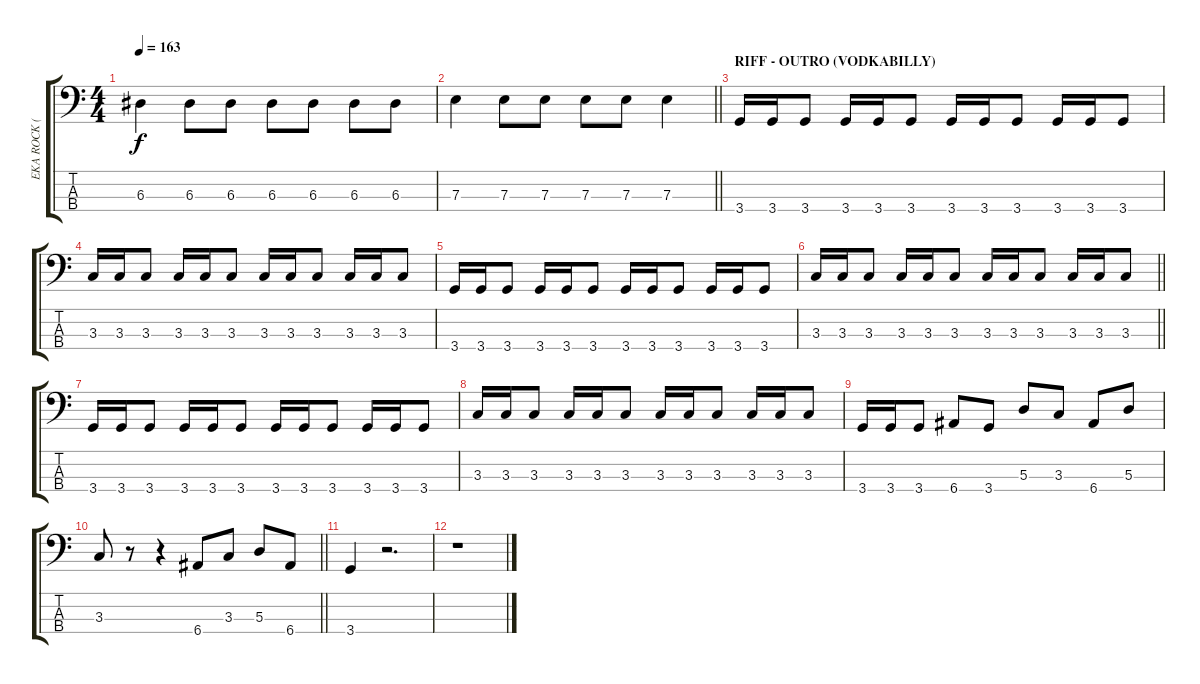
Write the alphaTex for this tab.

\track ("EKA ROCK (BASS)" "EKA ROCK (") {instrument electricbasspick}
\staff {score tabs}
\tuning (G2 D2 A1 E1) {hide}
\ts (4 4)
\tempo 163
\clef f4
\ks c
6.3.4{dy f} 6.3.8 6.3.8 6.3.8 6.3.8 6.3.8 6.3.8 |
\barLineRight lightlight
7.3.4 7.3.8 7.3.8 7.3.8 7.3.8 7.3.4 |
\section ("" "RIFF - OUTRO (VODKABILLY)")
3.4.16 3.4.16 3.4.8 3.4.16 3.4.16 3.4.8 3.4.16 3.4.16 3.4.8 3.4.16 3.4.16 3.4.8 |
3.3.16 3.3.16 3.3.8 3.3.16 3.3.16 3.3.8 3.3.16 3.3.16 3.3.8 3.3.16 3.3.16 3.3.8 |
3.4.16 3.4.16 3.4.8 3.4.16 3.4.16 3.4.8 3.4.16 3.4.16 3.4.8 3.4.16 3.4.16 3.4.8 |
\barLineRight lightlight
3.3.16 3.3.16 3.3.8 3.3.16 3.3.16 3.3.8 3.3.16 3.3.16 3.3.8 3.3.16 3.3.16 3.3.8 |
3.4.16 3.4.16 3.4.8 3.4.16 3.4.16 3.4.8 3.4.16 3.4.16 3.4.8 3.4.16 3.4.16 3.4.8 |
3.3.16 3.3.16 3.3.8 3.3.16 3.3.16 3.3.8 3.3.16 3.3.16 3.3.8 3.3.16 3.3.16 3.3.8 |
3.4.16 3.4.16 3.4.8 6.4.8 3.4.8 5.3.8 3.3.8 6.4.8 5.3.8 |
\barLineRight lightlight
3.3.8 r.8 r.4 6.4.8 3.3.8 5.3.8 6.4.8 |
3.4.4 r.2{d} |
r.1
